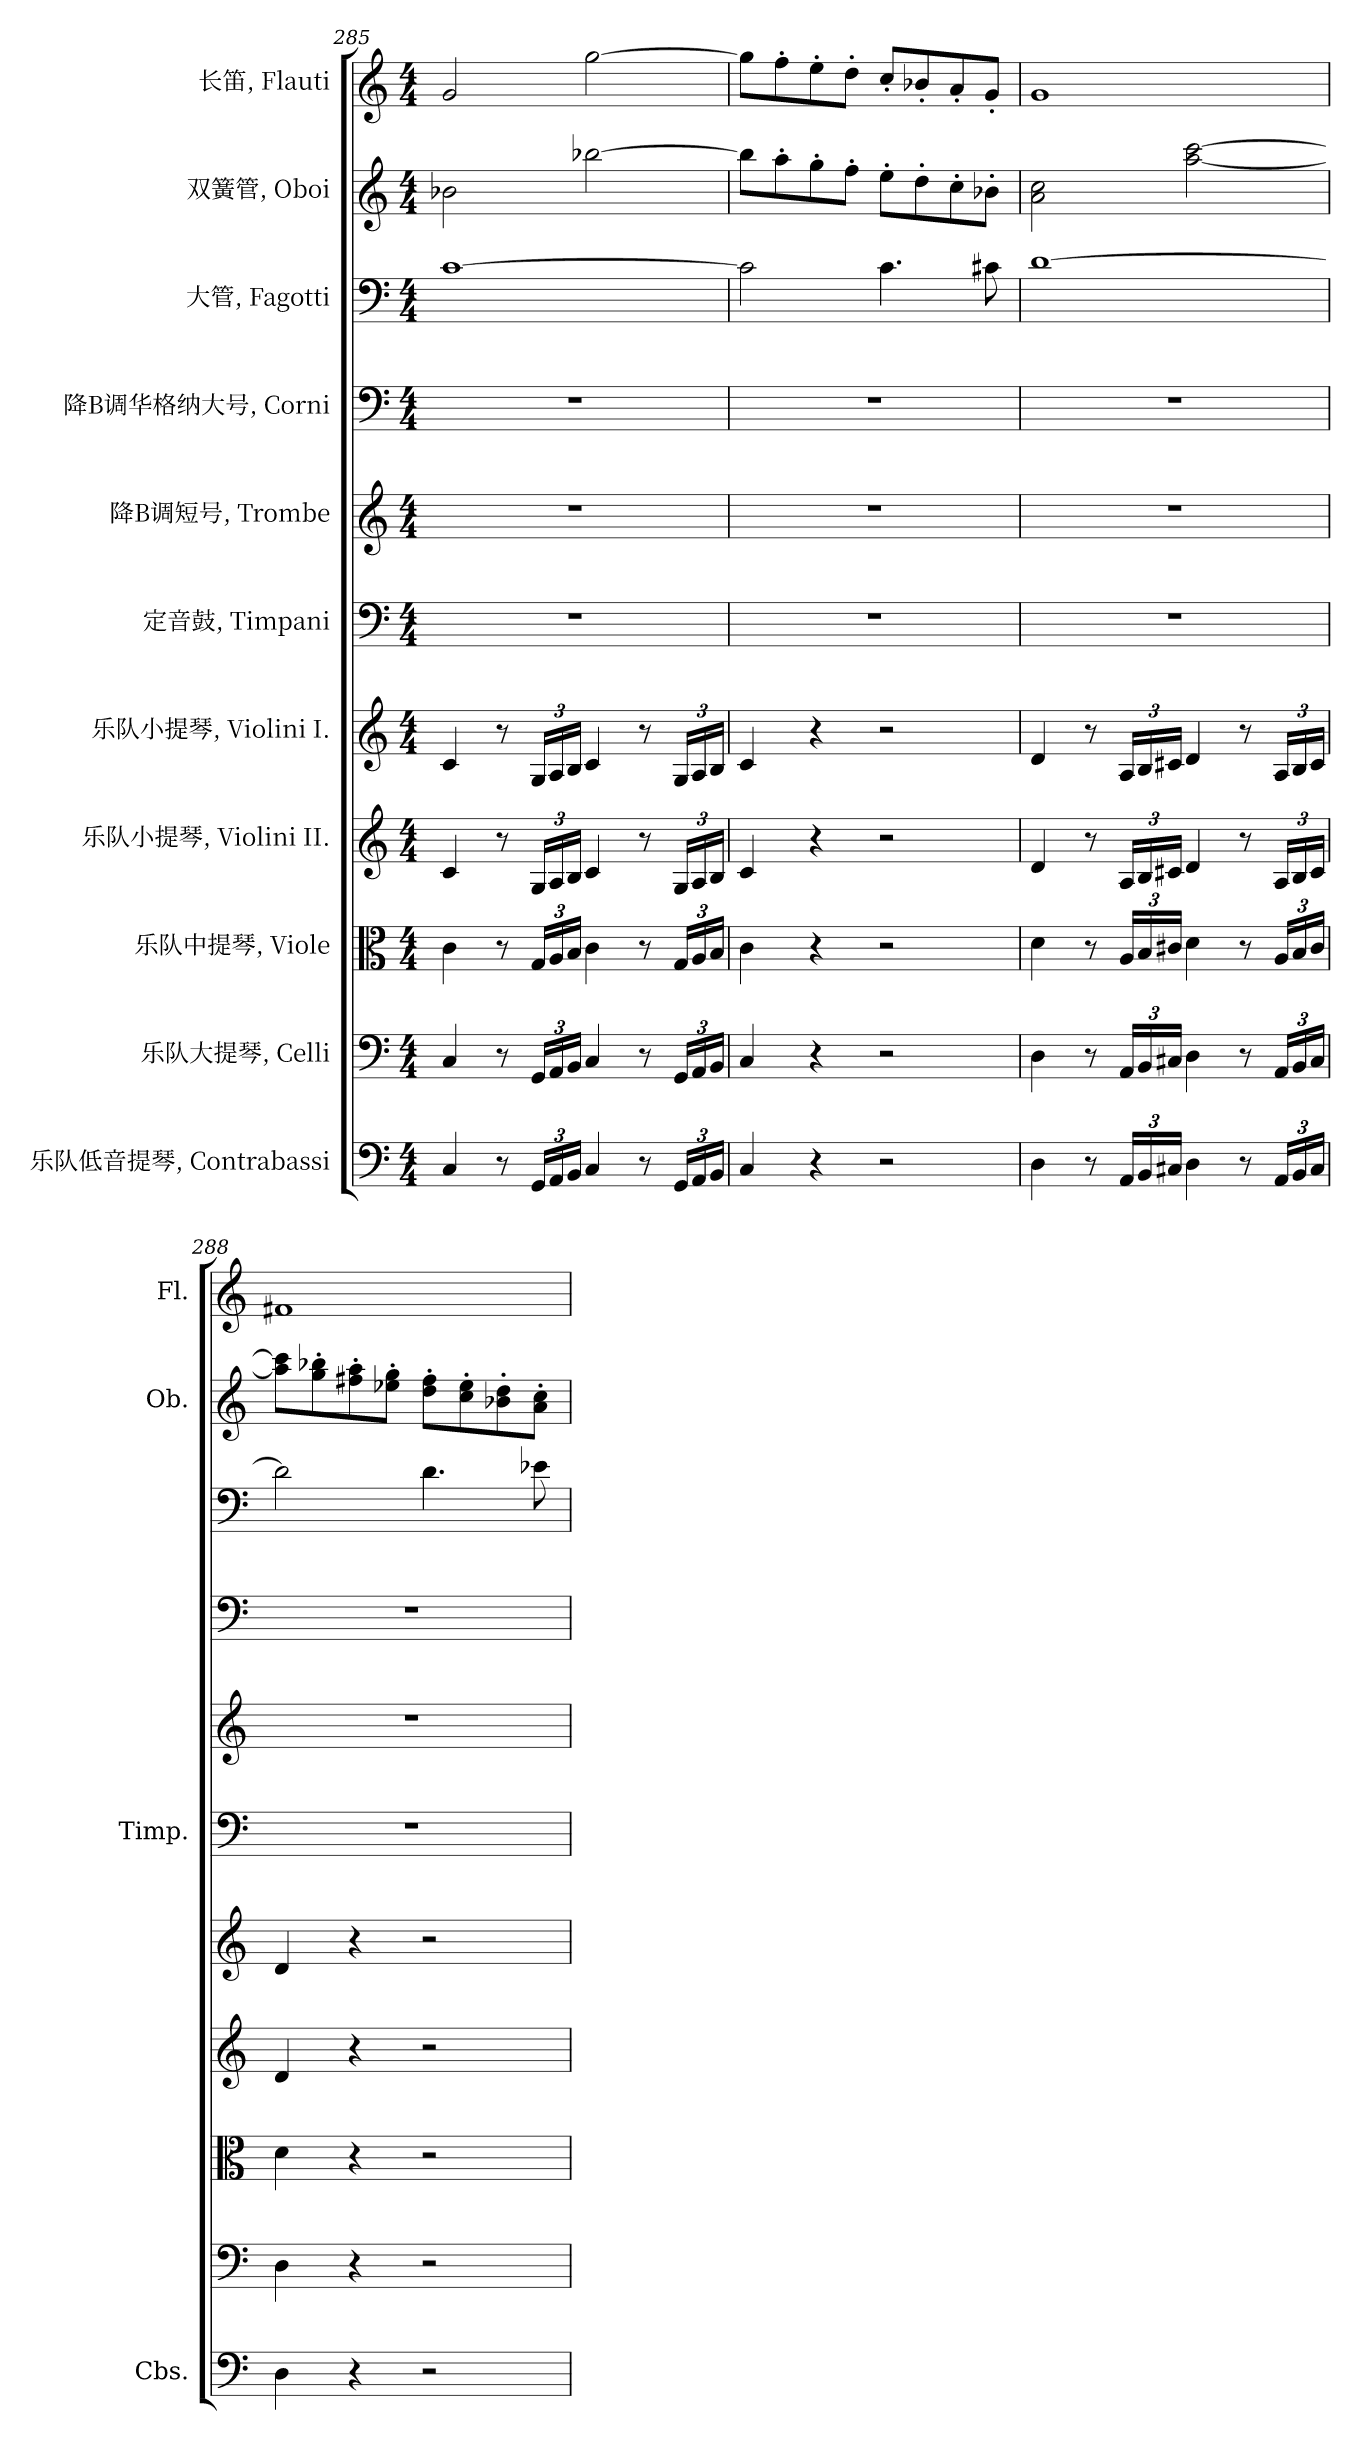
**kern	**kern	**kern	**kern	**kern	**kern	**kern	**kern	**kern	**kern	**kern
*part11	*part10	*part9	*part8	*part7	*part6	*part5	*part4	*part3	*part2	*part1
*staff11	*staff10	*staff9	*staff8	*staff7	*staff6	*staff5	*staff4	*staff3	*staff2	*staff1
*I"乐队低音提琴, Contrabassi	*I"乐队大提琴, Celli	*I"乐队中提琴, Viole	*I"乐队小提琴, Violini II.	*I"乐队小提琴, Violini I.	*I"定音鼓, Timpani	*I"降B调短号, Trombe	*I"降B调华格纳大号, Corni	*I"大管, Fagotti	*I"双簧管, Oboi	*I"长笛, Flauti
*I'Cbs.	*	*	*	*	*I'Timp.	*	*	*	*I'Ob.	*I'Fl.
!!LO:PB:g=z
*clefF4	*clefF4	*clefC3	*clefG2	*clefG2	*clefF4	*clefG2	*clefF4	*clefF4	*clefG2	*clefG2
*ITrd7c12	*	*	*	*	*	*ITrd1c2	*ITrd1c2	*	*	*
*k[]	*k[]	*k[]	*k[]	*k[]	*k[]	*k[b-e-]	*k[b-e-]	*k[]	*k[]	*k[]
*M4/4	*M4/4	*M4/4	*M4/4	*M4/4	*M4/4	*M4/4	*M4/4	*M4/4	*M4/4	*M4/4
=285	=285	=285	=285	=285	=285	=285	=285	=285	=285	=285
4CC/	4C/	4c\	4c/	4c/	1r	1r	1r	[1c	2b-X\	2g/
8r	8r	8r	8r	8r	.	.	.	.	.	.
*Xbrackettup	*Xbrackettup	*Xbrackettup	*Xbrackettup	*Xbrackettup	*	*	*	*	*	*
24GGG/LL	24GG/LL	24G/LL	24G/LL	24G/LL	.	.	.	.	.	.
24AAA/	24AA/	24A/	24A/	24A/	.	.	.	.	.	.
24BBB/JJ	24BB/JJ	24B/JJ	24B/JJ	24B/JJ	.	.	.	.	.	.
4CC/	4C/	4c\	4c/	4c/	.	.	.	.	[2bb-X\	[2gg\
8r	8r	8r	8r	8r	.	.	.	.	.	.
24GGG/LL	24GG/LL	24G/LL	24G/LL	24G/LL	.	.	.	.	.	.
24AAA/	24AA/	24A/	24A/	24A/	.	.	.	.	.	.
24BBB/JJ	24BB/JJ	24B/JJ	24B/JJ	24B/JJ	.	.	.	.	.	.
=286	=286	=286	=286	=286	=286	=286	=286	=286	=286	=286
4CC/	4C/	4c\	4c/	4c/	1r	1r	1r	2c\]	8bb-\L]	8gg\L]
.	.	.	.	.	.	.	.	.	8aa'\	8ff'\
4r	4r	4r	4r	4r	.	.	.	.	8gg'\	8ee'\
.	.	.	.	.	.	.	.	.	8ff'\J	8dd'\J
2r	2r	2r	2r	2r	.	.	.	4.c\	8ee'\L	8cc'/L
.	.	.	.	.	.	.	.	.	8dd'\	8b-X'/
.	.	.	.	.	.	.	.	.	8cc'\	8a'/
.	.	.	.	.	.	.	.	8c#X\	8b-X'\J	8g'/J
=287	=287	=287	=287	=287	=287	=287	=287	=287	=287	=287
4DD\	4D\	4d\	4d/	4d/	1r	1r	1r	[1d	2a\ 2cc\	1g
8r	8r	8r	8r	8r	.	.	.	.	.	.
24AAA/LL	24AA/LL	24A/LL	24A/LL	24A/LL	.	.	.	.	.	.
24BBB/	24BB/	24B/	24B/	24B/	.	.	.	.	.	.
24CC#X/JJ	24C#X/JJ	24c#X/JJ	24c#X/JJ	24c#X/JJ	.	.	.	.	.	.
4DD\	4D\	4d\	4d/	4d/	.	.	.	.	[2aa\ [2ccc\	.
8r	8r	8r	8r	8r	.	.	.	.	.	.
24AAA/LL	24AA/LL	24A/LL	24A/LL	24A/LL	.	.	.	.	.	.
24BBB/	24BB/	24B/	24B/	24B/	.	.	.	.	.	.
24CC#/JJ	24C#/JJ	24c#/JJ	24c#/JJ	24c#/JJ	.	.	.	.	.	.
!!LO:PB:g=z
=288	=288	=288	=288	=288	=288	=288	=288	=288	=288	=288
4DD\	4D\	4d\	4d/	4d/	1r	1r	1r	2d\]	8aa\] 8ccc\]L	1f#X
.	.	.	.	.	.	.	.	.	8gg\' 8bb-X\'	.
4r	4r	4r	4r	4r	.	.	.	.	8ff#X\' 8aa\'	.
.	.	.	.	.	.	.	.	.	8ee-X\' 8gg\'J	.
2r	2r	2r	2r	2r	.	.	.	4.d\	8dd\' 8ff#\'L	.
.	.	.	.	.	.	.	.	.	8cc\' 8ee-\'	.
.	.	.	.	.	.	.	.	.	8b-X\' 8dd\'	.
.	.	.	.	.	.	.	.	8e-X\	8a\' 8cc\'J	.
=	=	=	=	=	=	=	=	=	=	=
*-	*-	*-	*-	*-	*-	*-	*-	*-	*-	*-
